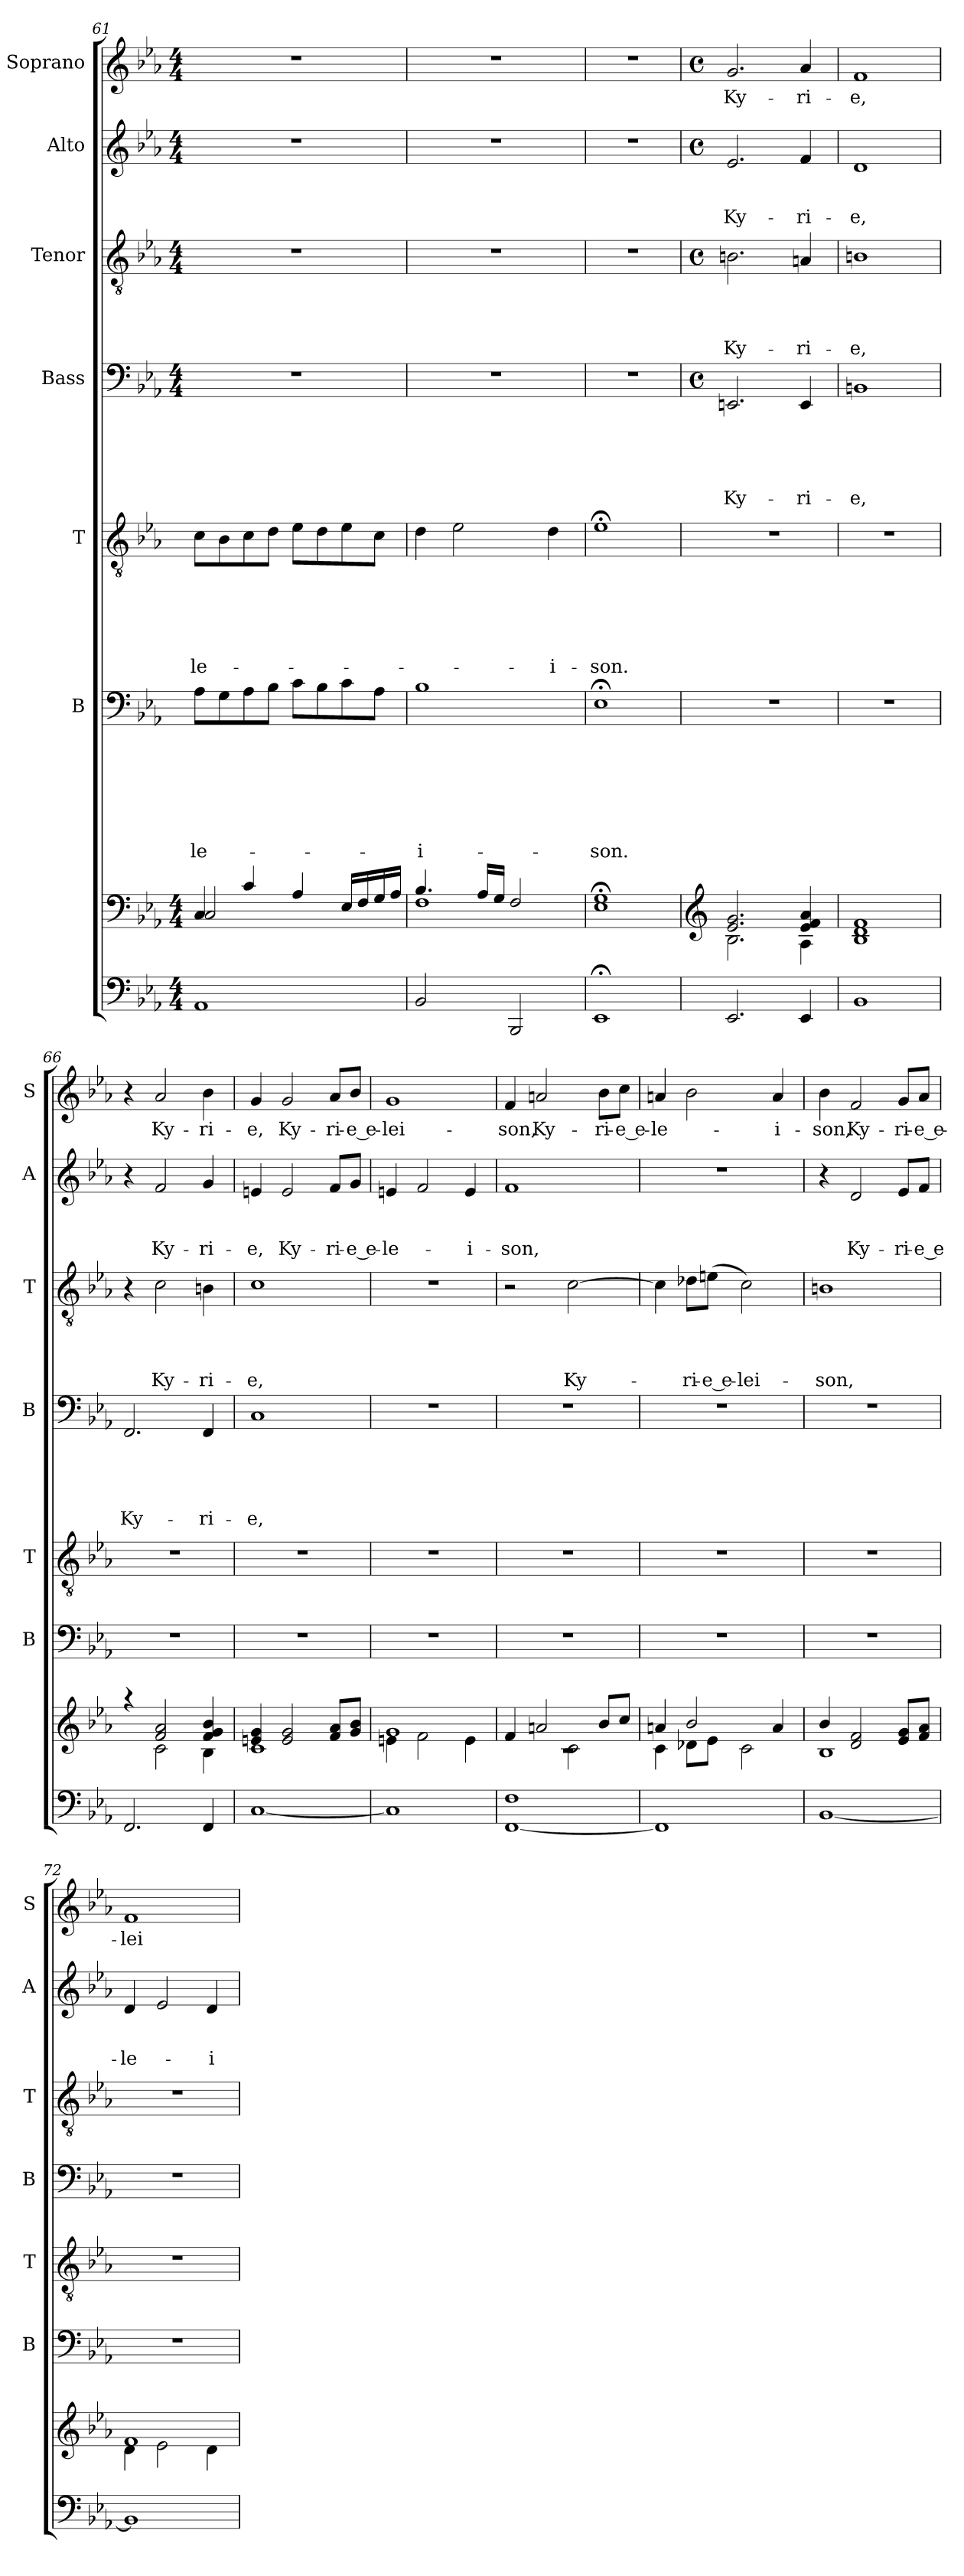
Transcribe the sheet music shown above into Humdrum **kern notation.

**kern	**kern	**kern	**text	**text	**text	**text	**text	**text	**text	**kern	**text	**text	**text	**text	**text	**text	**kern	**text	**text	**text	**text	**text	**kern	**text	**text	**text	**text	**kern	**text	**text	**text	**kern	**text
*part8	*part7	*part6	*part6	*part6	*part6	*part6	*part6	*part6	*part6	*part5	*part5	*part5	*part5	*part5	*part5	*part5	*part4	*part4	*part4	*part4	*part4	*part4	*part3	*part3	*part3	*part3	*part3	*part2	*part2	*part2	*part2	*part1	*part1
*staff8	*staff7	*staff6	*staff6	*staff6	*staff6	*staff6	*staff6	*staff6	*staff6	*staff5	*staff5	*staff5	*staff5	*staff5	*staff5	*staff5	*staff4	*staff4	*staff4	*staff4	*staff4	*staff4	*staff3	*staff3	*staff3	*staff3	*staff3	*staff2	*staff2	*staff2	*staff2	*staff1	*staff1
*	*	*I"B	*	*	*	*	*	*	*	*I"T	*	*	*	*	*	*	*I"Bass	*	*	*	*	*	*I"Tenor	*	*	*	*	*I"Alto	*	*	*	*I"Soprano	*
*	*	*I'B	*	*	*	*	*	*	*	*I'T	*	*	*	*	*	*	*I'B	*	*	*	*	*	*I'T	*	*	*	*	*I'A	*	*	*	*I'S	*
*clefF4	*clefF4	*clefF4	*	*	*	*	*	*	*	*clefGv2	*	*	*	*	*	*	*clefF4	*	*	*	*	*	*clefGv2	*	*	*	*	*clefG2	*	*	*	*clefG2	*
*k[b-e-a-]	*k[b-e-a-]	*k[b-e-a-]	*	*	*	*	*	*	*	*k[b-e-a-]	*	*	*	*	*	*	*k[b-e-a-]	*	*	*	*	*	*k[b-e-a-]	*	*	*	*	*k[b-e-a-]	*	*	*	*k[b-e-a-]	*
*E-:	*E-:	*E-:	*	*	*	*	*	*	*	*E-:	*	*	*	*	*	*	*E-:	*	*	*	*	*	*E-:	*	*	*	*	*E-:	*	*	*	*E-:	*
*M4/4	*M4/4	*	*	*	*	*	*	*	*	*	*	*	*	*	*	*	*M4/4	*	*	*	*	*	*M4/4	*	*	*	*	*M4/4	*	*	*	*M4/4	*
=61	=61	=61	=61	=61	=61	=61	=61	=61	=61	=61	=61	=61	=61	=61	=61	=61	=61	=61	=61	=61	=61	=61	=61	=61	=61	=61	=61	=61	=61	=61	=61	=61	=61
*	*^	*	*	*	*	*	*	*	*	*	*	*	*	*	*	*	*	*	*	*	*	*	*	*	*	*	*	*	*	*	*	*	*
!	!	!	!	!	!	!	!	!	!	!LO:LY:b	!	!	!	!	!	!	!LO:LY:b	!	!	!	!	!	!	!	!	!	!	!	!	!	!	!	!	!
1AA-	4C/	2C/	8A-\L	.	.	.	.	.	.	-le-	8c\L	.	.	.	.	.	-le-	1r	.	.	.	.	.	1r	.	.	.	.	1r	.	.	.	1r	.
.	.	.	8G\	.	.	.	.	.	.	.	8B-\	.	.	.	.	.	.	.	.	.	.	.	.	.	.	.	.	.	.	.	.	.	.	.
.	4c/	.	8A-\	.	.	.	.	.	.	.	8c\	.	.	.	.	.	.	.	.	.	.	.	.	.	.	.	.	.	.	.	.	.	.	.
.	.	.	8B-\J	.	.	.	.	.	.	.	8d\J	.	.	.	.	.	.	.	.	.	.	.	.	.	.	.	.	.	.	.	.	.	.	.
.	4A-/	2ryy	8c\L	.	.	.	.	.	.	.	8e-\L	.	.	.	.	.	.	.	.	.	.	.	.	.	.	.	.	.	.	.	.	.	.	.
.	.	.	8B-\	.	.	.	.	.	.	.	8d\	.	.	.	.	.	.	.	.	.	.	.	.	.	.	.	.	.	.	.	.	.	.	.
.	16E-/LL	.	8c\	.	.	.	.	.	.	.	8e-\	.	.	.	.	.	.	.	.	.	.	.	.	.	.	.	.	.	.	.	.	.	.	.
.	16F/	.	.	.	.	.	.	.	.	.	.	.	.	.	.	.	.	.	.	.	.	.	.	.	.	.	.	.	.	.	.	.	.	.
.	16G/	.	8A-\J	.	.	.	.	.	.	.	8c\J	.	.	.	.	.	.	.	.	.	.	.	.	.	.	.	.	.	.	.	.	.	.	.
.	16A-/JJ	.	.	.	.	.	.	.	.	.	.	.	.	.	.	.	.	.	.	.	.	.	.	.	.	.	.	.	.	.	.	.	.	.
=62	=62	=62	=62	=62	=62	=62	=62	=62	=62	=62	=62	=62	=62	=62	=62	=62	=62	=62	=62	=62	=62	=62	=62	=62	=62	=62	=62	=62	=62	=62	=62	=62	=62	=62
!	!	!	!	!	!	!	!	!	!	!LO:LY:b:rj	!	!	!	!	!	!	!	!	!	!	!	!	!	!	!	!	!	!	!	!	!	!	!	!
2BB-/	4.B-/	1F	1B-	.	.	.	.	.	.	-i-	4d\	.	.	.	.	.	.	1r	.	.	.	.	.	1r	.	.	.	.	1r	.	.	.	1r	.
.	.	.	.	.	.	.	.	.	.	.	2e-\	.	.	.	.	.	.	.	.	.	.	.	.	.	.	.	.	.	.	.	.	.	.	.
.	16A-/LL	.	.	.	.	.	.	.	.	.	.	.	.	.	.	.	.	.	.	.	.	.	.	.	.	.	.	.	.	.	.	.	.	.
.	16G/JJ	.	.	.	.	.	.	.	.	.	.	.	.	.	.	.	.	.	.	.	.	.	.	.	.	.	.	.	.	.	.	.	.	.
2BBB-/	2F/	.	.	.	.	.	.	.	.	.	.	.	.	.	.	.	.	.	.	.	.	.	.	.	.	.	.	.	.	.	.	.	.	.
!	!	!	!	!	!	!	!	!	!	!	!	!	!	!	!	!	!LO:LY:b	!	!	!	!	!	!	!	!	!	!	!	!	!	!	!	!	!
.	.	.	.	.	.	.	.	.	.	.	4d\	.	.	.	.	.	-i-	.	.	.	.	.	.	.	.	.	.	.	.	.	.	.	.	.
*	*v	*v	*	*	*	*	*	*	*	*	*	*	*	*	*	*	*	*	*	*	*	*	*	*	*	*	*	*	*	*	*	*	*	*
=63	=63	=63	=63	=63	=63	=63	=63	=63	=63	=63	=63	=63	=63	=63	=63	=63	=63	=63	=63	=63	=63	=63	=63	=63	=63	=63	=63	=63	=63	=63	=63	=63	=63
!	!	!	!	!	!	!	!	!	!LO:LY:b	!	!	!	!	!	!	!LO:LY:b	!	!	!	!	!	!	!	!	!	!	!	!	!	!	!	!	!
1EE-;	1E-;< 1G;<	1E-;<	.	.	.	.	.	.	-son.	1e-;<	.	.	.	.	.	-son.	1r	.	.	.	.	.	1r	.	.	.	.	1r	.	.	.	1r	.
!!LO:LB:g=z
=64	=64	=64	=64	=64	=64	=64	=64	=64	=64	=64	=64	=64	=64	=64	=64	=64	=64	=64	=64	=64	=64	=64	=64	=64	=64	=64	=64	=64	=64	=64	=64	=64	=64
*	*clefG2	*	*	*	*	*	*	*	*	*	*	*	*	*	*	*	*	*	*	*	*	*	*	*	*	*	*	*	*	*	*	*	*
*	*	*	*	*	*	*	*	*	*	*	*	*	*	*	*	*	*M4/4	*	*	*	*	*	*M4/4	*	*	*	*	*M4/4	*	*	*	*M4/4	*
*	*	*	*	*	*	*	*	*	*	*	*	*	*	*	*	*	*met(c)	*	*	*	*	*	*met(c)	*	*	*	*	*met(c)	*	*	*	*met(c)	*
*	*^	*	*	*	*	*	*	*	*	*	*	*	*	*	*	*	*	*	*	*	*	*	*	*	*	*	*	*	*	*	*	*	*
!	!	!	!	!	!	!	!	!	!	!	!	!	!	!	!	!	!	!	!	!	!	!	!LO:LY:b	!	!	!	!	!LO:LY:b	!	!	!	!LO:LY:b	!	!LO:LY:b
2.EE-/	2.e-/ 2.g/	2.B-\	1r	.	.	.	.	.	.	.	1r	.	.	.	.	.	.	2.EEn/	.	.	.	.	Ky-	2.B\	.	.	.	Ky-	2.e-/	.	.	Ky-	2.g/	Ky-
!	!	!	!	!	!	!	!	!	!	!	!	!	!	!	!	!	!	!	!	!	!	!	!LO:LY:b	!	!	!	!	!LO:LY:b	!	!	!	!LO:LY:b	!	!LO:LY:b
4EE-/	4e-/ 4f/ 4a-/	4A-\	.	.	.	.	.	.	.	.	.	.	.	.	.	.	.	4EE/	.	.	.	.	-ri-	4A/	.	.	.	-ri-	4f/	.	.	-ri-	4a-/	-ri-
=65	=65	=65	=65	=65	=65	=65	=65	=65	=65	=65	=65	=65	=65	=65	=65	=65	=65	=65	=65	=65	=65	=65	=65	=65	=65	=65	=65	=65	=65	=65	=65	=65	=65	=65
!	!	!	!	!	!	!	!	!	!	!	!	!	!	!	!	!	!	!	!	!	!	!	!LO:LY:b	!	!	!	!	!LO:LY:b	!	!	!	!LO:LY:b	!	!LO:LY:b
*	*v	*v	*	*	*	*	*	*	*	*	*	*	*	*	*	*	*	*	*	*	*	*	*	*	*	*	*	*	*	*	*	*	*	*
1BB-	1B- 1d 1f	1r	.	.	.	.	.	.	.	1r	.	.	.	.	.	.	1BBn	.	.	.	.	-e,	1B	.	.	.	-e,	1d	.	.	-e,	1f	-e,
=66	=66	=66	=66	=66	=66	=66	=66	=66	=66	=66	=66	=66	=66	=66	=66	=66	=66	=66	=66	=66	=66	=66	=66	=66	=66	=66	=66	=66	=66	=66	=66	=66	=66
*	*^	*	*	*	*	*	*	*	*	*	*	*	*	*	*	*	*	*	*	*	*	*	*	*	*	*	*	*	*	*	*	*	*
!	!	!	!	!	!	!	!	!	!	!	!	!	!	!	!	!	!	!	!	!	!	!	!LO:LY:b	!	!	!	!	!	!	!	!	!	!	!
2.FF/	4raa	4ryy	1r	.	.	.	.	.	.	.	1r	.	.	.	.	.	.	2.FF/	.	.	.	.	Ky-	4r	.	.	.	.	4r	.	.	.	4r	.
!	!	!	!	!	!	!	!	!	!	!	!	!	!	!	!	!	!	!	!	!	!	!	!	!	!	!	!	!LO:LY:b	!	!	!	!LO:LY:b	!	!LO:LY:b
.	2f/ 2a-/	2c\	.	.	.	.	.	.	.	.	.	.	.	.	.	.	.	.	.	.	.	.	.	2c\	.	.	.	Ky-	2f/	.	.	Ky-	2a-/	Ky-
!	!	!	!	!	!	!	!	!	!	!	!	!	!	!	!	!	!	!	!	!	!	!	!LO:LY:b	!	!	!	!	!LO:LY:b	!	!	!	!LO:LY:b	!	!LO:LY:b
4FF/	4f/ 4g/ 4b-/	4B-\	.	.	.	.	.	.	.	.	.	.	.	.	.	.	.	4FF/	.	.	.	.	-ri-	4B\	.	.	.	-ri-	4g/	.	.	-ri-	4b-\	-ri-
=67	=67	=67	=67	=67	=67	=67	=67	=67	=67	=67	=67	=67	=67	=67	=67	=67	=67	=67	=67	=67	=67	=67	=67	=67	=67	=67	=67	=67	=67	=67	=67	=67	=67	=67
!	!	!	!	!	!	!	!	!	!	!	!	!	!	!	!	!	!	!	!	!	!	!	!LO:LY:b	!	!	!	!	!LO:LY:b	!	!	!	!LO:LY:b	!	!LO:LY:b
[<1C	4en/ 4g/	1c	1r	.	.	.	.	.	.	.	1r	.	.	.	.	.	.	1C	.	.	.	.	-e,	1c	.	.	.	-e,	4en/	.	.	-e,	4g/	-e,
!	!	!	!	!	!	!	!	!	!	!	!	!	!	!	!	!	!	!	!	!	!	!	!	!	!	!	!	!	!	!	!	!LO:LY:b	!	!LO:LY:b
.	2e/ 2g/	.	.	.	.	.	.	.	.	.	.	.	.	.	.	.	.	.	.	.	.	.	.	.	.	.	.	.	2e/	.	.	Ky-	2g/	Ky-
!	!	!	!	!	!	!	!	!	!	!	!	!	!	!	!	!	!	!	!	!	!	!	!	!	!	!	!	!	!	!	!	!LO:LY:b	!	!LO:LY:b
.	8f/ 8a-/L	.	.	.	.	.	.	.	.	.	.	.	.	.	.	.	.	.	.	.	.	.	.	.	.	.	.	.	8f/L	.	.	-ri-	8a-/L	-ri-
!	!	!	!	!	!	!	!	!	!	!	!	!	!	!	!	!	!	!	!	!	!	!	!	!	!	!	!	!	!	!	!	!LO:LY:b:rj	!	!LO:LY:b:rj
.	8g/ 8b-/J	.	.	.	.	.	.	.	.	.	.	.	.	.	.	.	.	.	.	.	.	.	.	.	.	.	.	.	8g/J	.	.	-e e-	8b-/J	-e e-
=68	=68	=68	=68	=68	=68	=68	=68	=68	=68	=68	=68	=68	=68	=68	=68	=68	=68	=68	=68	=68	=68	=68	=68	=68	=68	=68	=68	=68	=68	=68	=68	=68	=68	=68
!	!	!	!	!	!	!	!	!	!	!	!	!	!	!	!	!	!	!	!	!	!	!	!	!	!	!	!	!	!	!	!	!LO:LY:b	!	!LO:LY:b
1C]	1g	4en\	1r	.	.	.	.	.	.	.	1r	.	.	.	.	.	.	1r	.	.	.	.	.	1r	.	.	.	.	4en/	.	.	-le-	1g	-lei-
.	.	2f\	.	.	.	.	.	.	.	.	.	.	.	.	.	.	.	.	.	.	.	.	.	.	.	.	.	.	2f/	.	.	.	.	.
!	!	!	!	!	!	!	!	!	!	!	!	!	!	!	!	!	!	!	!	!	!	!	!	!	!	!	!	!	!	!	!	!LO:LY:b	!	!
.	.	4e\	.	.	.	.	.	.	.	.	.	.	.	.	.	.	.	.	.	.	.	.	.	.	.	.	.	.	4e/	.	.	-i-	.	.
!!LO:PB:g=z
=69	=69	=69	=69	=69	=69	=69	=69	=69	=69	=69	=69	=69	=69	=69	=69	=69	=69	=69	=69	=69	=69	=69	=69	=69	=69	=69	=69	=69	=69	=69	=69	=69	=69	=69
*	*	*^	*	*	*	*	*	*	*	*	*	*	*	*	*	*	*	*	*	*	*	*	*	*	*	*	*	*	*	*	*	*	*	*
!	!	!	!	!	!	!	!	!	!	!	!	!	!	!	!	!	!	!	!	!	!	!	!	!	!	!	!	!	!	!	!	!	!LO:LY:b	!	!LO:LY:b
[<1FF 1F	4f/	1rc	2ryy	1r	.	.	.	.	.	.	.	1r	.	.	.	.	.	.	1r	.	.	.	.	.	2r	.	.	.	.	1f	.	.	-son,	4f/	-son,
!	!	!	!	!	!	!	!	!	!	!	!	!	!	!	!	!	!	!	!	!	!	!	!	!	!	!	!	!	!	!	!	!	!	!	!LO:LY:b
.	2an/	.	.	.	.	.	.	.	.	.	.	.	.	.	.	.	.	.	.	.	.	.	.	.	.	.	.	.	.	.	.	.	.	2an/	Ky-
!	!	!	!	!	!	!	!	!	!	!	!	!	!	!	!	!	!	!	!	!	!	!	!	!	!	!	!	!	!LO:LY:b	!	!	!	!	!	!
.	.	.	2c\	.	.	.	.	.	.	.	.	.	.	.	.	.	.	.	.	.	.	.	.	.	[>2c\	.	.	.	Ky-	.	.	.	.	.	.
!	!	!	!	!	!	!	!	!	!	!	!	!	!	!	!	!	!	!	!	!	!	!	!	!	!	!	!	!	!	!	!	!	!	!	!LO:LY:b
.	8b-/L	.	.	.	.	.	.	.	.	.	.	.	.	.	.	.	.	.	.	.	.	.	.	.	.	.	.	.	.	.	.	.	.	8b-\L	-ri-
!	!	!	!	!	!	!	!	!	!	!	!	!	!	!	!	!	!	!	!	!	!	!	!	!	!	!	!	!	!	!	!	!	!	!	!LO:LY:b:rj
.	8cc/J	.	.	.	.	.	.	.	.	.	.	.	.	.	.	.	.	.	.	.	.	.	.	.	.	.	.	.	.	.	.	.	.	8cc\J	-e e-
*	*	*v	*v	*	*	*	*	*	*	*	*	*	*	*	*	*	*	*	*	*	*	*	*	*	*	*	*	*	*	*	*	*	*	*	*
=70	=70	=70	=70	=70	=70	=70	=70	=70	=70	=70	=70	=70	=70	=70	=70	=70	=70	=70	=70	=70	=70	=70	=70	=70	=70	=70	=70	=70	=70	=70	=70	=70	=70	=70
!	!	!	!	!	!	!	!	!	!	!	!	!	!	!	!	!	!	!	!	!	!	!	!	!	!	!	!	!	!	!	!	!	!	!LO:LY:b
1FF]	4an/	4c\	1r	.	.	.	.	.	.	.	1r	.	.	.	.	.	.	1r	.	.	.	.	.	4c\]	.	.	.	.	1r	.	.	.	4an/	-le-
!	!	!	!	!	!	!	!	!	!	!	!	!	!	!	!	!	!	!	!	!	!	!	!	!	!	!	!	!LO:LY:b	!	!	!	!	!	!
.	2b-/	8d-X\L	.	.	.	.	.	.	.	.	.	.	.	.	.	.	.	.	.	.	.	.	.	8d-X\L	.	.	.	-ri-	.	.	.	.	2b-\	.
!	!	!	!	!	!	!	!	!	!	!	!	!	!	!	!	!	!	!	!	!	!	!	!	!	!	!	!	!LO:LY:b:rj	!	!	!	!	!	!
.	.	8e-\J	.	.	.	.	.	.	.	.	.	.	.	.	.	.	.	.	.	.	.	.	.	(<8e\J	.	.	.	-e e-	.	.	.	.	.	.
!	!	!	!	!	!	!	!	!	!	!	!	!	!	!	!	!	!	!	!	!	!	!	!	!	!	!	!	!LO:LY:b	!	!	!	!	!	!
.	.	2c\	.	.	.	.	.	.	.	.	.	.	.	.	.	.	.	.	.	.	.	.	.	2c\)	.	.	.	-lei-	.	.	.	.	.	.
!	!	!	!	!	!	!	!	!	!	!	!	!	!	!	!	!	!	!	!	!	!	!	!	!	!	!	!	!	!	!	!	!	!	!LO:LY:b
.	4a/	.	.	.	.	.	.	.	.	.	.	.	.	.	.	.	.	.	.	.	.	.	.	.	.	.	.	.	.	.	.	.	4a/	-i-
=71	=71	=71	=71	=71	=71	=71	=71	=71	=71	=71	=71	=71	=71	=71	=71	=71	=71	=71	=71	=71	=71	=71	=71	=71	=71	=71	=71	=71	=71	=71	=71	=71	=71	=71
!	!	!	!	!	!	!	!	!	!	!	!	!	!	!	!	!	!	!	!	!	!	!	!	!	!	!	!	!LO:LY:b	!	!	!	!	!	!LO:LY:b
[<1BB-	4b-/	1B-	1r	.	.	.	.	.	.	.	1r	.	.	.	.	.	.	1r	.	.	.	.	.	1B	.	.	.	-son,	4r	.	.	.	4b-\	-son,
!	!	!	!	!	!	!	!	!	!	!	!	!	!	!	!	!	!	!	!	!	!	!	!	!	!	!	!	!	!	!	!	!LO:LY:b	!	!LO:LY:b
.	2d/ 2f/	.	.	.	.	.	.	.	.	.	.	.	.	.	.	.	.	.	.	.	.	.	.	.	.	.	.	.	2d/	.	.	Ky-	2f/	Ky-
!	!	!	!	!	!	!	!	!	!	!	!	!	!	!	!	!	!	!	!	!	!	!	!	!	!	!	!	!	!	!	!	!LO:LY:b	!	!LO:LY:b
.	8e-/ 8g/L	.	.	.	.	.	.	.	.	.	.	.	.	.	.	.	.	.	.	.	.	.	.	.	.	.	.	.	8e-/L	.	.	-ri-	8g/L	-ri-
!	!	!	!	!	!	!	!	!	!	!	!	!	!	!	!	!	!	!	!	!	!	!	!	!	!	!	!	!	!	!	!	!LO:LY:b:rj	!	!LO:LY:b:rj
.	8f/ 8a-/J	.	.	.	.	.	.	.	.	.	.	.	.	.	.	.	.	.	.	.	.	.	.	.	.	.	.	.	8f/J	.	.	-e e-	8a-/J	-e e-
=72	=72	=72	=72	=72	=72	=72	=72	=72	=72	=72	=72	=72	=72	=72	=72	=72	=72	=72	=72	=72	=72	=72	=72	=72	=72	=72	=72	=72	=72	=72	=72	=72	=72	=72
!	!	!	!	!	!	!	!	!	!	!	!	!	!	!	!	!	!	!	!	!	!	!	!	!	!	!	!	!	!	!	!	!LO:LY:b	!	!LO:LY:b
1BB-]	1f	4d\	1r	.	.	.	.	.	.	.	1r	.	.	.	.	.	.	1r	.	.	.	.	.	1r	.	.	.	.	4d/	.	.	-le-	1f	-lei-
.	.	2e-\	.	.	.	.	.	.	.	.	.	.	.	.	.	.	.	.	.	.	.	.	.	.	.	.	.	.	2e-/	.	.	.	.	.
!	!	!	!	!	!	!	!	!	!	!	!	!	!	!	!	!	!	!	!	!	!	!	!	!	!	!	!	!	!	!	!	!LO:LY:b	!	!
.	.	4d\	.	.	.	.	.	.	.	.	.	.	.	.	.	.	.	.	.	.	.	.	.	.	.	.	.	.	4d/	.	.	-i-	.	.
*	*v	*v	*	*	*	*	*	*	*	*	*	*	*	*	*	*	*	*	*	*	*	*	*	*	*	*	*	*	*	*	*	*	*	*
=	=	=	=	=	=	=	=	=	=	=	=	=	=	=	=	=	=	=	=	=	=	=	=	=	=	=	=	=	=	=	=	=	=
*-	*-	*-	*-	*-	*-	*-	*-	*-	*-	*-	*-	*-	*-	*-	*-	*-	*-	*-	*-	*-	*-	*-	*-	*-	*-	*-	*-	*-	*-	*-	*-	*-	*-
